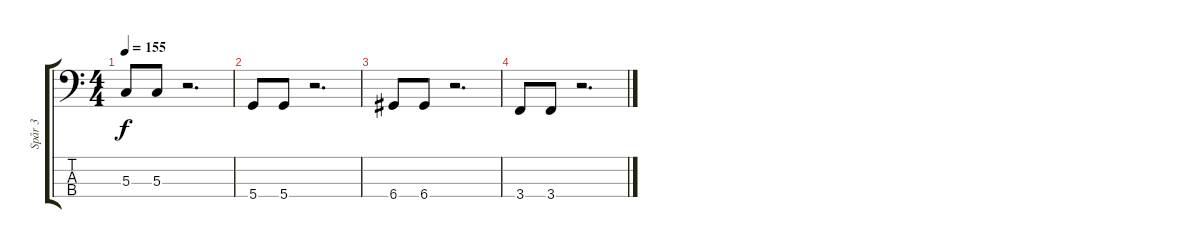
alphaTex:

\track ("Spår 3" "Spår 3") {instrument electricbassfinger}
\staff {score tabs}
\tuning (F2 C2 G1 D1) {hide}
\ts (4 4)
\tempo 155
\clef f4
\ks c
5.3.8{dy f} 5.3.8 r.2{d} |
5.4.8 5.4.8 r.2{d} |
6.4.8 6.4.8 r.2{d} |
3.4.8 3.4.8 r.2{d}
